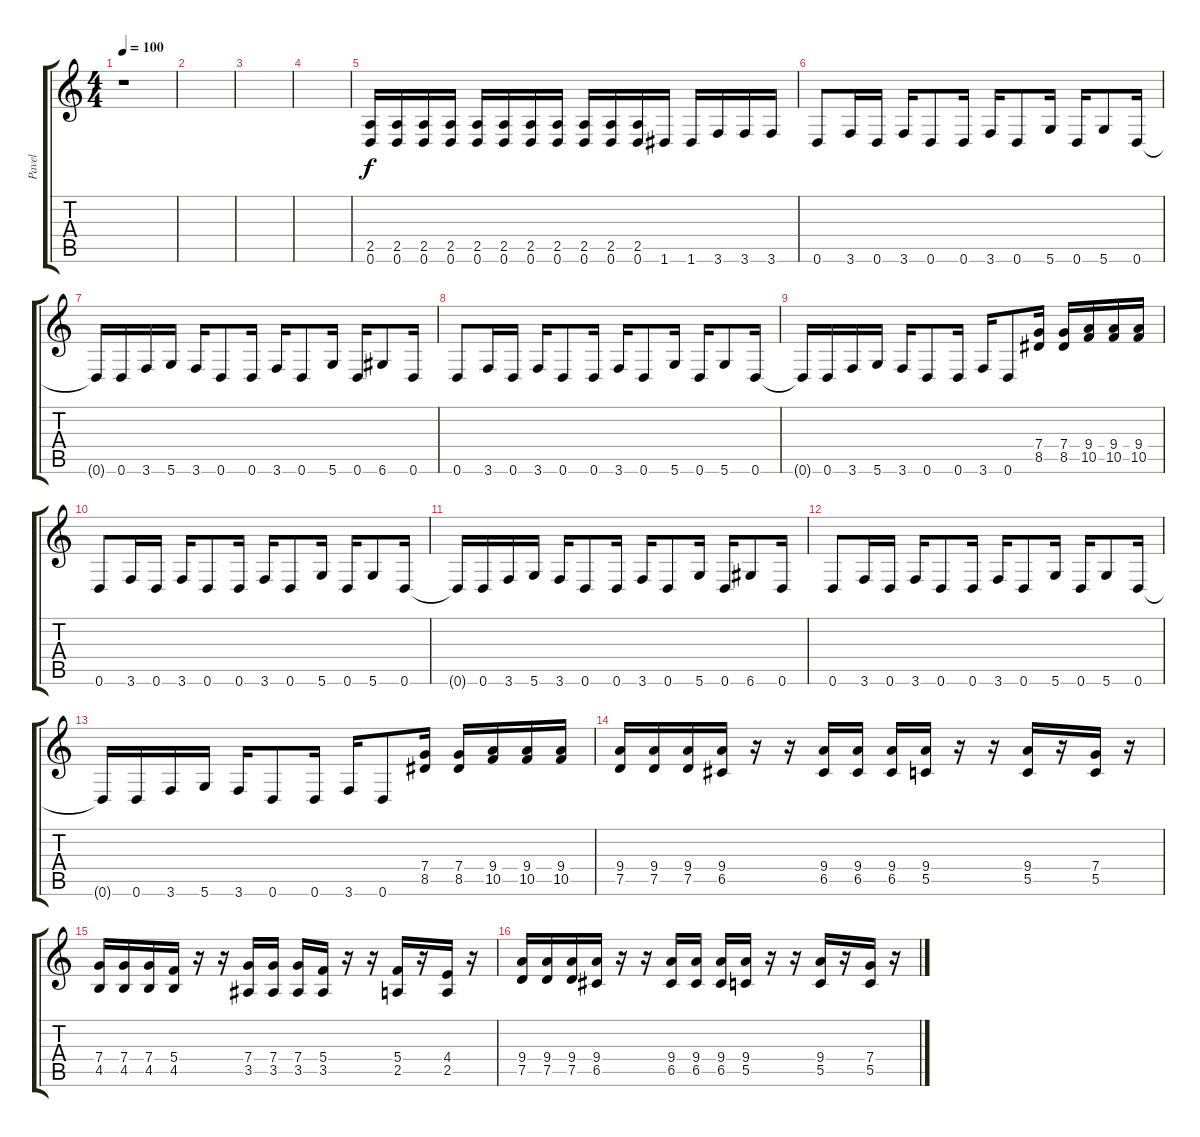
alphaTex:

\track ("Pavel" "Pavel") {instrument overdrivenguitar}
\staff {score tabs}
\tuning (D4 A3 F3 C3 G2 D2) {hide}
\ts (4 4)
\tempo 100
\clef g2
\ks c
r.1{dy f instrument overdrivenguitar} |
|
|
|
(2.5 0.6).16 (2.5 0.6).16 (2.5 0.6).16 (2.5 0.6).16 (2.5 0.6).16 (2.5 0.6).16 (2.5 0.6).16 (2.5 0.6).16 (2.5 0.6).16 (2.5 0.6).16 (2.5 0.6).16 1.6.16 1.6.16 3.6.16 3.6.16 3.6.16 |
0.6.8 3.6.16 0.6.16 3.6.16 0.6.8 0.6.16 3.6.16 0.6.8 5.6.16 0.6.16 5.6.8 0.6.16 |
0.6{t}.16 0.6.16 3.6.16 5.6.16 3.6.16 0.6.8 0.6.16 3.6.16 0.6.8 5.6.16 0.6.16 6.6.8 0.6.16 |
0.6.8 3.6.16 0.6.16 3.6.16 0.6.8 0.6.16 3.6.16 0.6.8 5.6.16 0.6.16 5.6.8 0.6.16 |
0.6{t}.16 0.6.16 3.6.16 5.6.16 3.6.16 0.6.8 0.6.16 3.6.16 0.6.8 (7.4 8.5).16 (7.4 8.5).16 (9.4 10.5).16 (9.4 10.5).16 (9.4 10.5).16 |
0.6.8 3.6.16 0.6.16 3.6.16 0.6.8 0.6.16 3.6.16 0.6.8 5.6.16 0.6.16 5.6.8 0.6.16 |
0.6{t}.16 0.6.16 3.6.16 5.6.16 3.6.16 0.6.8 0.6.16 3.6.16 0.6.8 5.6.16 0.6.16 6.6.8 0.6.16 |
0.6.8 3.6.16 0.6.16 3.6.16 0.6.8 0.6.16 3.6.16 0.6.8 5.6.16 0.6.16 5.6.8 0.6.16 |
0.6{t}.16 0.6.16 3.6.16 5.6.16 3.6.16 0.6.8 0.6.16 3.6.16 0.6.8 (7.4 8.5).16 (7.4 8.5).16 (9.4 10.5).16 (9.4 10.5).16 (9.4 10.5).16 |
(9.4 7.5).16 (9.4 7.5).16 (9.4 7.5).16 (9.4 6.5).16 r.16 r.16 (9.4 6.5).16 (9.4 6.5).16 (9.4 6.5).16 (9.4 5.5).16 r.16 r.16 (9.4 5.5).16 r.16 (7.4 5.5).16 r.16 |
(7.4 4.5).16 (7.4 4.5).16 (7.4 4.5).16 (5.4 4.5).16 r.16 r.16 (7.4 3.5).16 (7.4 3.5).16 (7.4 3.5).16 (5.4 3.5).16 r.16 r.16 (5.4 2.5).16 r.16 (4.4 2.5).16 r.16 |
(9.4 7.5).16 (9.4 7.5).16 (9.4 7.5).16 (9.4 6.5).16 r.16 r.16 (9.4 6.5).16 (9.4 6.5).16 (9.4 6.5).16 (9.4 5.5).16 r.16 r.16 (9.4 5.5).16 r.16 (7.4 5.5).16 r.16
